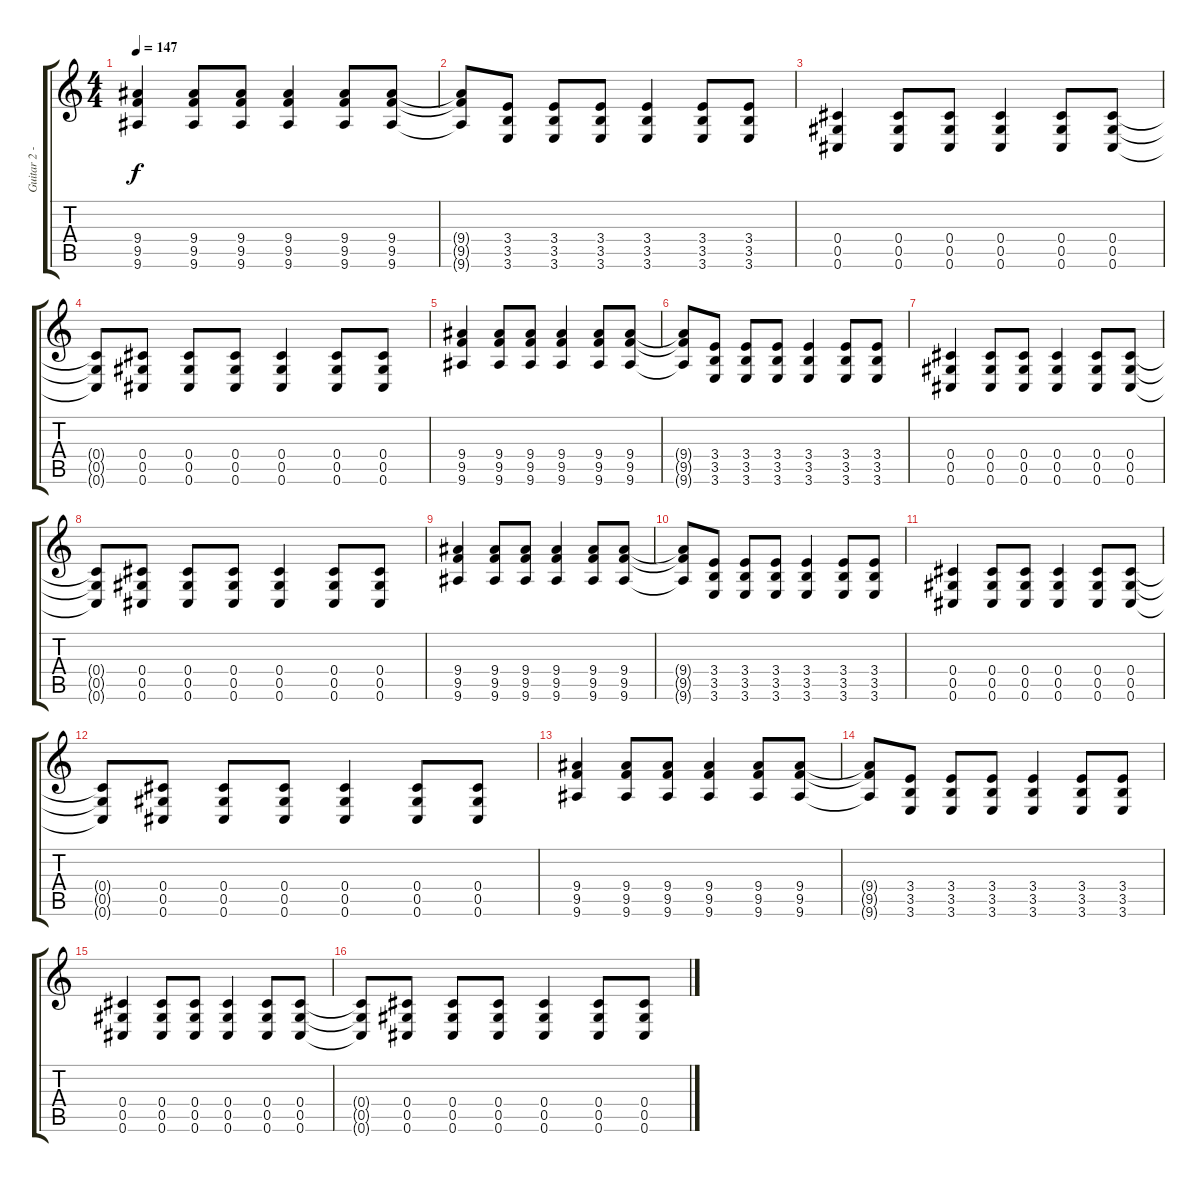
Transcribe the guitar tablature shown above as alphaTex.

\track ("Guitar 2 - Wes Scantlin" "Guitar 2 -") {instrument overdrivenguitar}
\staff {score tabs}
\tuning (Eb4 Bb3 Gb3 Db3 Ab2 Db2) {hide}
\ts (4 4)
\tempo 147
\clef g2
\ks c
(9.4 9.5 9.6).4{dy f instrument distortionguitar} (9.4 9.5 9.6).8 (9.4 9.5 9.6).8 (9.4 9.5 9.6).4 (9.4 9.5 9.6).8 (9.4 9.5 9.6).8 |
(9.4{t} 9.5{t} 9.6{t}).8 (3.4 3.5 3.6).8 (3.4 3.5 3.6).8 (3.4 3.5 3.6).8 (3.4 3.5 3.6).4 (3.4 3.5 3.6).8 (3.4 3.5 3.6).8 |
(0.4 0.5 0.6).4 (0.4 0.5 0.6).8 (0.4 0.5 0.6).8 (0.4 0.5 0.6).4 (0.4 0.5 0.6).8 (0.4 0.5 0.6).8 |
(0.4{t} 0.5{t} 0.6{t}).8 (0.4 0.5 0.6).8 (0.4 0.5 0.6).8 (0.4 0.5 0.6).8 (0.4 0.5 0.6).4 (0.4 0.5 0.6).8 (0.4 0.5 0.6).8 |
(9.4 9.5 9.6).4 (9.4 9.5 9.6).8 (9.4 9.5 9.6).8 (9.4 9.5 9.6).4 (9.4 9.5 9.6).8 (9.4 9.5 9.6).8 |
(9.4{t} 9.5{t} 9.6{t}).8 (3.4 3.5 3.6).8 (3.4 3.5 3.6).8 (3.4 3.5 3.6).8 (3.4 3.5 3.6).4 (3.4 3.5 3.6).8 (3.4 3.5 3.6).8 |
(0.4 0.5 0.6).4 (0.4 0.5 0.6).8 (0.4 0.5 0.6).8 (0.4 0.5 0.6).4 (0.4 0.5 0.6).8 (0.4 0.5 0.6).8 |
(0.4{t} 0.5{t} 0.6{t}).8 (0.4 0.5 0.6).8 (0.4 0.5 0.6).8 (0.4 0.5 0.6).8 (0.4 0.5 0.6).4 (0.4 0.5 0.6).8 (0.4 0.5 0.6).8 |
(9.4 9.5 9.6).4 (9.4 9.5 9.6).8 (9.4 9.5 9.6).8 (9.4 9.5 9.6).4 (9.4 9.5 9.6).8 (9.4 9.5 9.6).8 |
(9.4{t} 9.5{t} 9.6{t}).8 (3.4 3.5 3.6).8 (3.4 3.5 3.6).8 (3.4 3.5 3.6).8 (3.4 3.5 3.6).4 (3.4 3.5 3.6).8 (3.4 3.5 3.6).8 |
(0.4 0.5 0.6).4 (0.4 0.5 0.6).8 (0.4 0.5 0.6).8 (0.4 0.5 0.6).4 (0.4 0.5 0.6).8 (0.4 0.5 0.6).8 |
(0.4{t} 0.5{t} 0.6{t}).8 (0.4 0.5 0.6).8 (0.4 0.5 0.6).8 (0.4 0.5 0.6).8 (0.4 0.5 0.6).4 (0.4 0.5 0.6).8 (0.4 0.5 0.6).8 |
(9.4 9.5 9.6).4 (9.4 9.5 9.6).8 (9.4 9.5 9.6).8 (9.4 9.5 9.6).4 (9.4 9.5 9.6).8 (9.4 9.5 9.6).8 |
(9.4{t} 9.5{t} 9.6{t}).8 (3.4 3.5 3.6).8 (3.4 3.5 3.6).8 (3.4 3.5 3.6).8 (3.4 3.5 3.6).4 (3.4 3.5 3.6).8 (3.4 3.5 3.6).8 |
(0.4 0.5 0.6).4 (0.4 0.5 0.6).8 (0.4 0.5 0.6).8 (0.4 0.5 0.6).4 (0.4 0.5 0.6).8 (0.4 0.5 0.6).8 |
(0.4{t} 0.5{t} 0.6{t}).8 (0.4 0.5 0.6).8 (0.4 0.5 0.6).8 (0.4 0.5 0.6).8 (0.4 0.5 0.6).4 (0.4 0.5 0.6).8 (0.4 0.5 0.6).8
